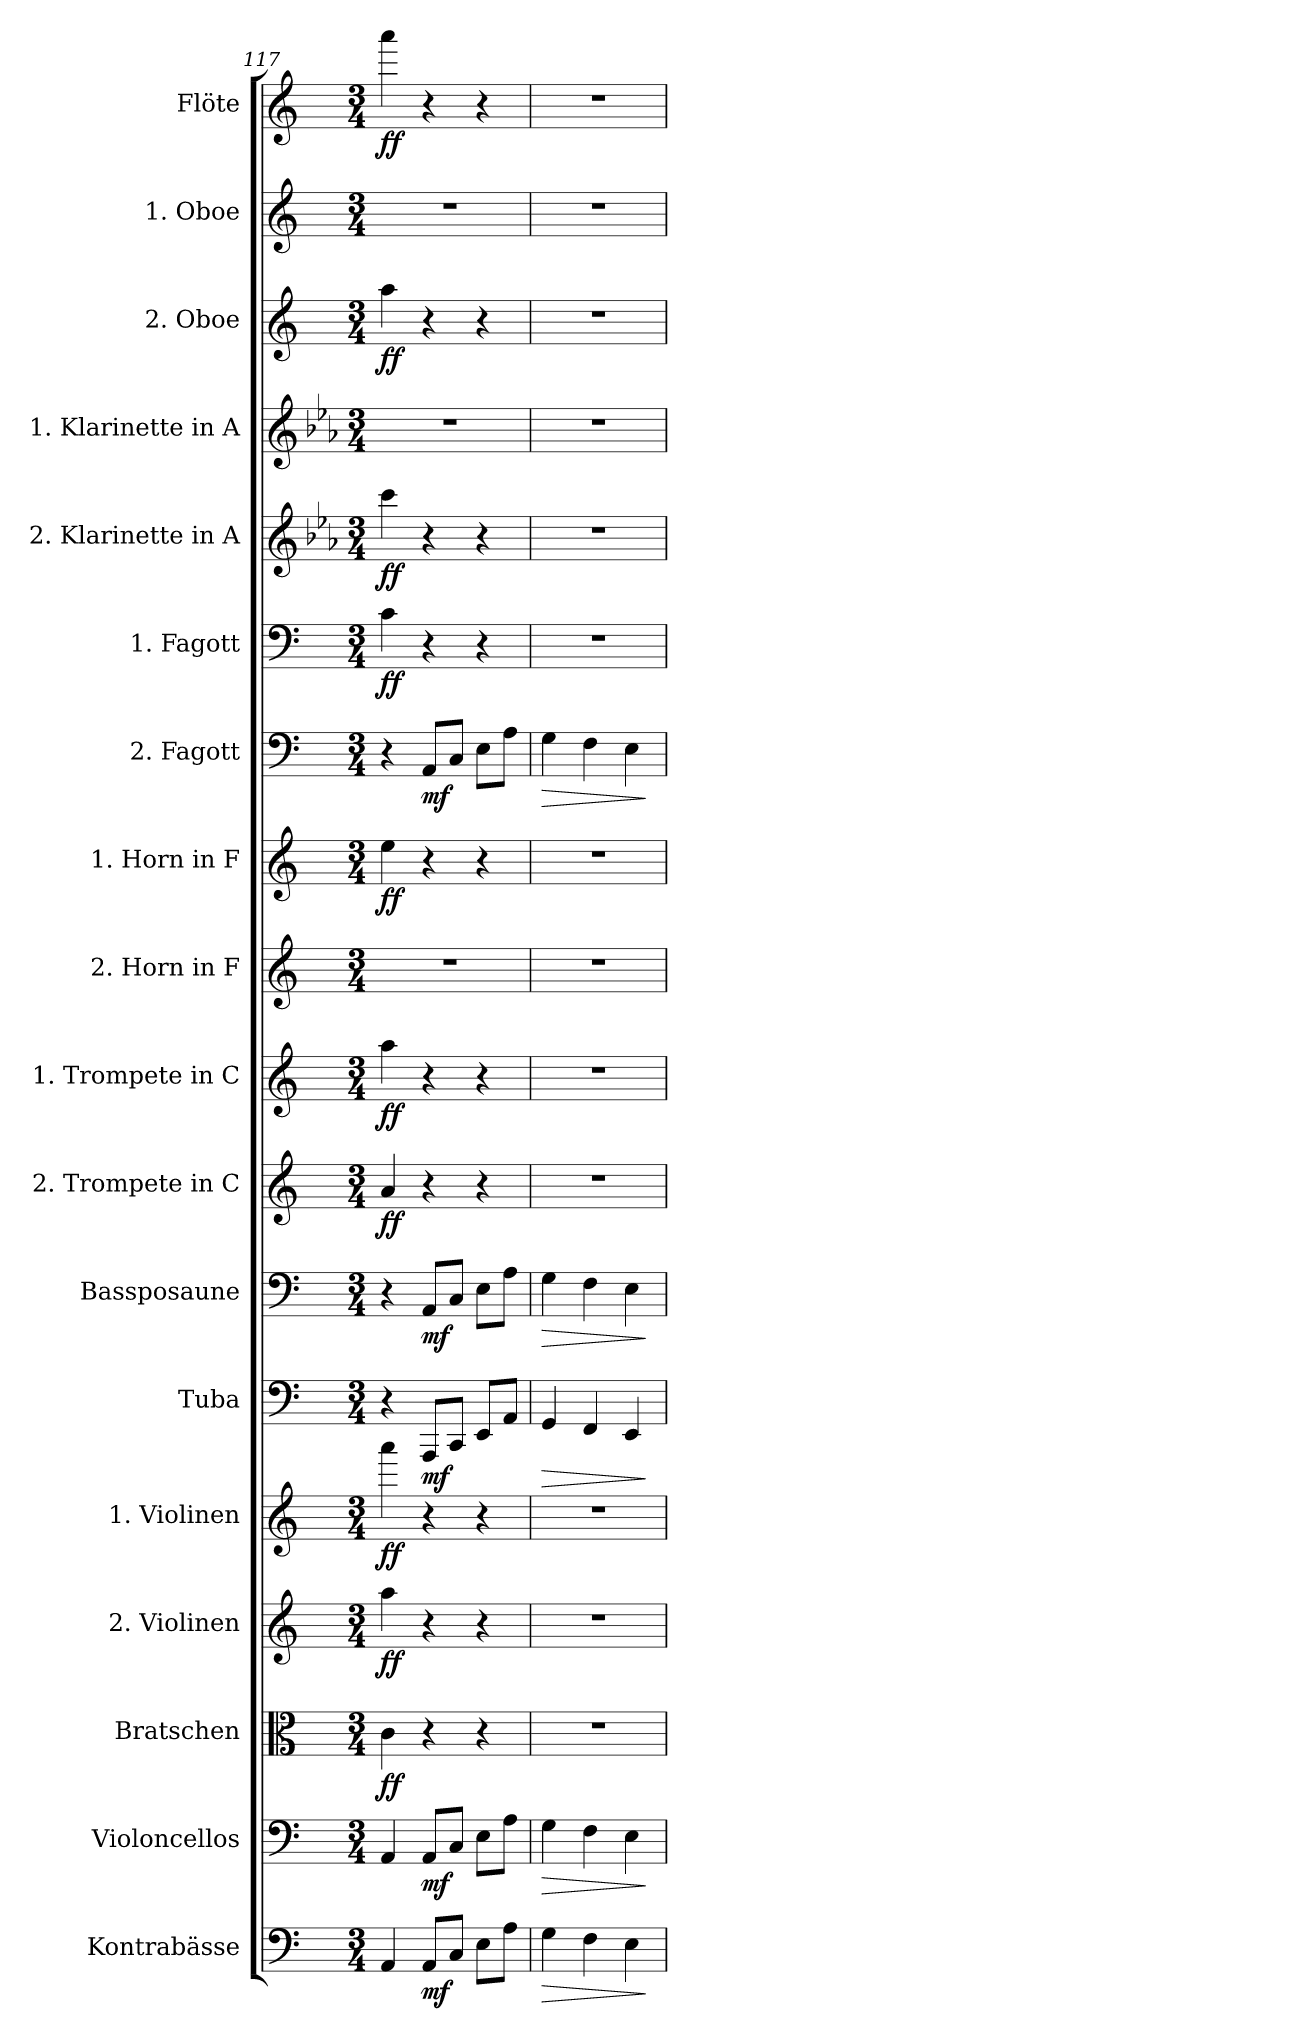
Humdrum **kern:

**kern	**dynam	**kern	**dynam	**kern	**dynam	**kern	**dynam	**kern	**dynam	**kern	**dynam	**kern	**dynam	**kern	**dynam	**kern	**dynam	**kern	**kern	**dynam	**kern	**dynam	**kern	**dynam	**kern	**dynam	**kern	**kern	**dynam	**kern	**kern	**dynam
*part18	*part18	*part17	*part17	*part16	*part16	*part15	*part15	*part14	*part14	*part13	*part13	*part12	*part12	*part11	*part11	*part10	*part10	*part9	*part8	*part8	*part7	*part7	*part6	*part6	*part5	*part5	*part4	*part3	*part3	*part2	*part1	*part1
*staff18	*staff18	*staff17	*staff17	*staff16	*staff16	*staff15	*staff15	*staff14	*staff14	*staff13	*staff13	*staff12	*staff12	*staff11	*staff11	*staff10	*staff10	*staff9	*staff8	*staff8	*staff7	*staff7	*staff6	*staff6	*staff5	*staff5	*staff4	*staff3	*staff3	*staff2	*staff1	*staff1
*I"Kontrabässe	*	*I"Violoncellos	*	*I"Bratschen	*	*I"2. Violinen	*	*I"1. Violinen	*	*I"Tuba	*	*I"Bassposaune	*	*I"2. Trompete in C	*	*I"1. Trompete in C	*	*I"2. Horn in F	*I"1. Horn in F	*	*I"2. Fagott	*	*I"1. Fagott	*	*I"2. Klarinette in A	*	*I"1. Klarinette in A	*I"2. Oboe	*	*I"1. Oboe	*I"Flöte	*
*I'Kbs.	*	*I'Vcs.	*	*I'Bran.	*	*I'2. Vln.	*	*I'1. Vln.	*	*I'Tba.	*	*I'B.psn.	*	*	*	*	*	*	*	*	*I'2. Fgt.	*	*I'1. Fgt.	*	*	*	*	*I'2. Ob.	*	*I'1. Ob.	*I'Fl.	*
!!LO:PB:g=z
*clefF4	*	*clefF4	*	*clefC3	*	*clefG2	*	*clefG2	*	*clefF4	*	*clefF4	*	*clefG2	*	*clefG2	*	*clefG2	*clefG2	*	*clefF4	*	*clefF4	*	*clefG2	*	*clefG2	*clefG2	*	*clefG2	*clefG2	*
*ITrd7c12	*	*	*	*	*	*	*	*	*	*	*	*	*	*	*	*	*	*ITrd4c7	*ITrd4c7	*	*	*	*	*	*ITrd2c3	*	*ITrd2c3	*	*	*	*	*
*k[]	*	*k[]	*	*k[]	*	*k[]	*	*k[]	*	*k[]	*	*k[]	*	*k[]	*	*k[]	*	*k[b-]	*k[b-]	*	*k[]	*	*k[]	*	*k[]	*	*k[]	*k[]	*	*k[]	*k[]	*
*M3/4	*	*M3/4	*	*M3/4	*	*M3/4	*	*M3/4	*	*M3/4	*	*M3/4	*	*M3/4	*	*M3/4	*	*M3/4	*M3/4	*	*M3/4	*	*M3/4	*	*M3/4	*	*M3/4	*M3/4	*	*M3/4	*M3/4	*
=117	=117	=117	=117	=117	=117	=117	=117	=117	=117	=117	=117	=117	=117	=117	=117	=117	=117	=117	=117	=117	=117	=117	=117	=117	=117	=117	=117	=117	=117	=117	=117	=117
!	!	!	!	!	!LO:DY:b	!	!LO:DY:b	!	!LO:DY:b	!	!	!	!	!	!LO:DY:b	!	!LO:DY:b	!	!	!LO:DY:b	!	!	!	!LO:DY:b	!	!LO:DY:b	!	!	!LO:DY:b	!	!	!LO:DY:b
4AAA/	.	4AA/	.	4c\	ff	4aa\	ff	4aaa\	ff	4r	.	4r	.	4a/	ff	4aa\	ff	2.r	4a\	ff	4r	.	4c\	ff	4aa\	ff	2.r	4aa\	ff	2.r	4aaa\	ff
!	!LO:DY:b	!	!LO:DY:b	!	!	!	!	!	!	!	!LO:DY:b	!	!LO:DY:b	!	!	!	!	!	!	!	!	!LO:DY:b	!	!	!	!	!	!	!	!	!	!
8AAA/L	mf	8AA/L	mf	4r	.	4r	.	4r	.	8AAA/L	mf	8AA/L	mf	4r	.	4r	.	.	4r	.	8AA/L	mf	4r	.	4r	.	.	4r	.	.	4r	.
8CC/J	.	8C/J	.	.	.	.	.	.	.	8CC/J	.	8C/J	.	.	.	.	.	.	.	.	8C/J	.	.	.	.	.	.	.	.	.	.	.
8EE\L	.	8E\L	.	4r	.	4r	.	4r	.	8EE/L	.	8E\L	.	4r	.	4r	.	.	4r	.	8E\L	.	4r	.	4r	.	.	4r	.	.	4r	.
8AA\J	.	8A\J	.	.	.	.	.	.	.	8AA/J	.	8A\J	.	.	.	.	.	.	.	.	8A\J	.	.	.	.	.	.	.	.	.	.	.
=118	=118	=118	=118	=118	=118	=118	=118	=118	=118	=118	=118	=118	=118	=118	=118	=118	=118	=118	=118	=118	=118	=118	=118	=118	=118	=118	=118	=118	=118	=118	=118	=118
!	!LO:HP:b	!	!LO:HP:b	!	!	!	!	!	!	!	!LO:HP:b	!	!LO:HP:b	!	!	!	!	!	!	!	!	!LO:HP:b	!	!	!	!	!	!	!	!	!	!
4GG\	>	4G\	>	2.r	.	2.r	.	2.r	.	4GG/	>	4G\	>	2.r	.	2.r	.	2.r	2.r	.	4G\	>	2.r	.	2.r	.	2.r	2.r	.	2.r	2.r	.
4FF\	.	4F\	.	.	.	.	.	.	.	4FF/	.	4F\	.	.	.	.	.	.	.	.	4F\	.	.	.	.	.	.	.	.	.	.	.
4EE\	.	4E\	.	.	.	.	.	.	.	4EE/	.	4E\	.	.	.	.	.	.	.	.	4E\	.	.	.	.	.	.	.	.	.	.	.
.	]	.	]	.	.	.	.	.	.	.	]	.	]	.	.	.	.	.	.	.	.	]	.	.	.	.	.	.	.	.	.	.
=	=	=	=	=	=	=	=	=	=	=	=	=	=	=	=	=	=	=	=	=	=	=	=	=	=	=	=	=	=	=	=	=
*-	*-	*-	*-	*-	*-	*-	*-	*-	*-	*-	*-	*-	*-	*-	*-	*-	*-	*-	*-	*-	*-	*-	*-	*-	*-	*-	*-	*-	*-	*-	*-	*-
